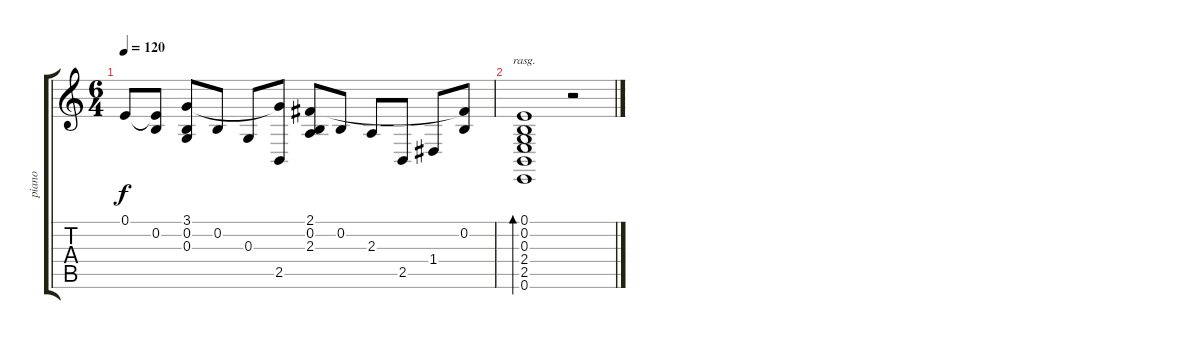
\track ("piano" "piano") {instrument acousticgrandpiano}
\staff {score tabs}
\tuning (E4 B3 G3 D3 A2 E2) {hide}
\ts (6 4)
\tempo 120
\clef g2
\ks c
0.1.8{dy f} (0.1{t} 0.2).8 (3.1 0.2 0.3).8 0.2.8 0.3.8 (3.1{t} 2.5).8 (2.1 0.2 2.3).8 0.2.8 2.3.8 2.5.8 1.4.8 (2.1{t} 0.2).8 |
(0.1 0.2 0.3 2.4 2.5 0.6).1{bd 480 rasg ii} r.2
